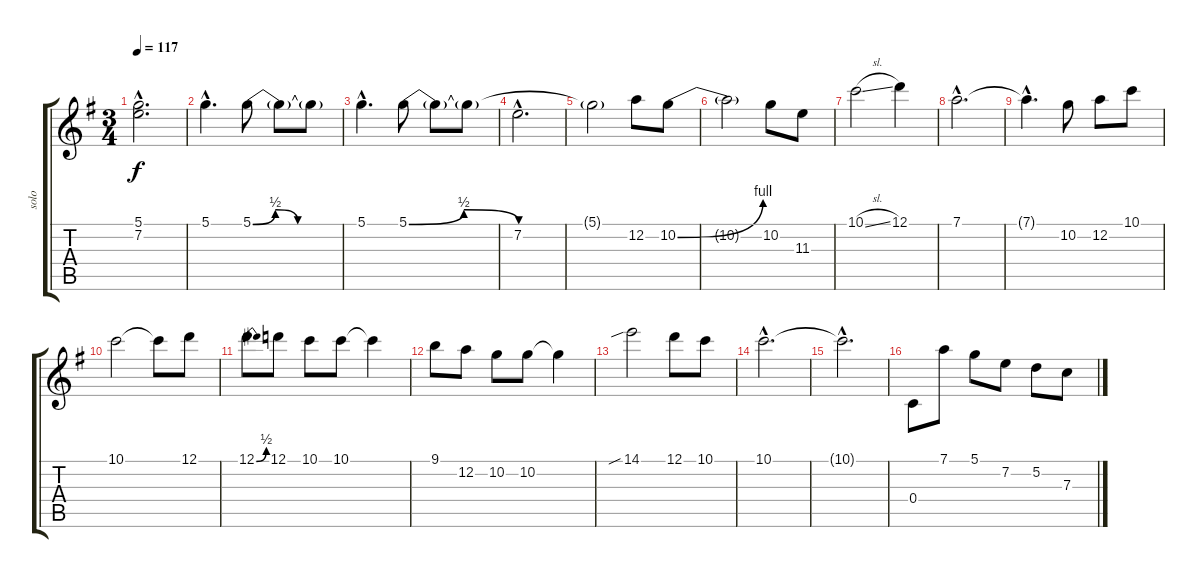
\track ("solo" "solo") {instrument acousticguitarsteel}
\staff {score tabs}
\tuning (D4 A3 F3 C3 G2 D2) {hide}
\ts (3 4)
\tempo 117
\clef g2
\ks g
(5.1{hac t} 7.2{hac t}).2{d dy f} |
5.1{hac}.4{d} 5.1{be (custom 0 0 15 2 30 0 45 0 60 0)}.8 5.1{t}.8 5.1{t}.8 |
5.1{hac}.4{d} 5.1{be (custom 0 0 15 2 30 0 45 0 60 0)}.8 5.1{t}.8 5.1{t}.8 |
7.2{hac}.2{d} |
5.1{t}.2 12.2.8 10.2{be (bend 0 0 60 4)}.8 |
10.2{t}.2 10.2.8 11.3.8 |
10.1{sl}.2 12.1.4 |
7.1{hac}.2{d} |
7.1{hac t}.4{d} 10.2.8 12.2.8 10.1.8 |
10.1.2 10.1{t}.8 12.1.8 |
12.1{be (bend 0 0 60 2)}.8 12.1.8 10.1.8 10.1.8 10.1{t}.4 |
9.1.8 12.2.8 10.2.8 10.2.8 10.2{t}.4 |
14.1{sib}.2 12.1.8 10.1.8 |
10.1{hac}.2{d} |
10.1{hac t}.2{d} |
0.4.8 7.1.8 5.1.8 7.2.8 5.2.8 7.3.8
